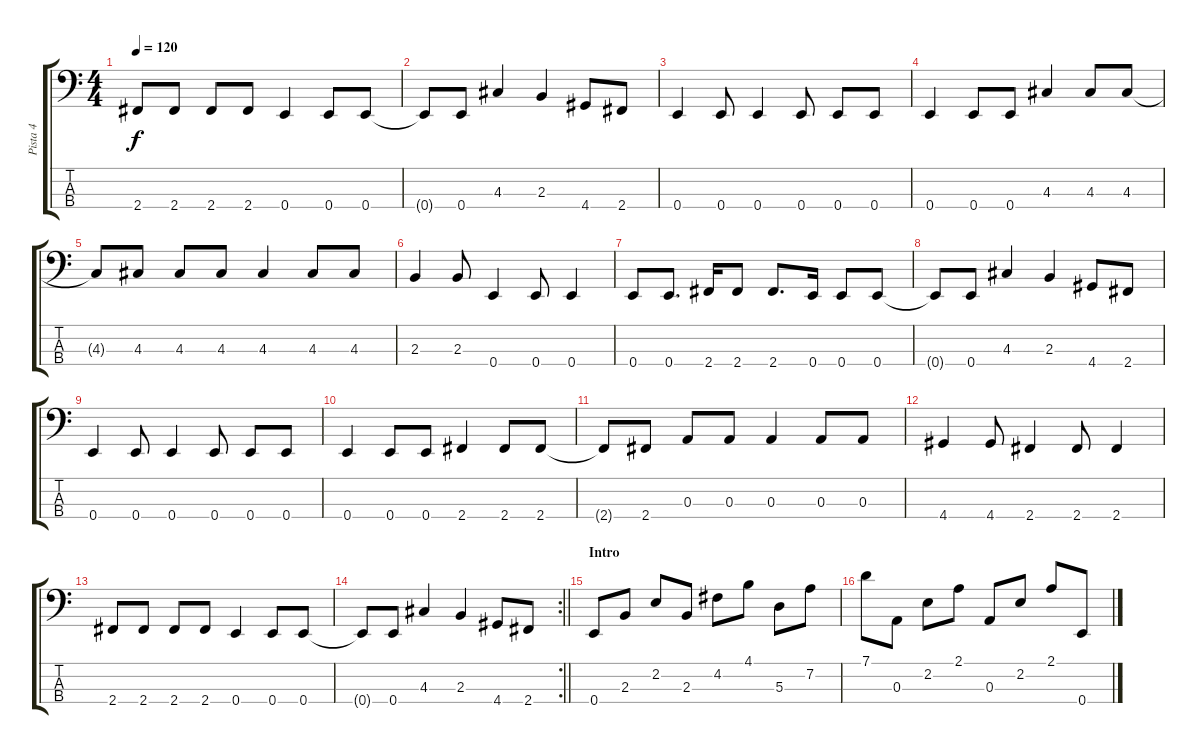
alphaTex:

\track ("Pista 4" "Pista 4") {instrument electricbassfinger}
\staff {score tabs}
\tuning (G2 D2 A1 E1) {hide}
\ts (4 4)
\tempo 120
\clef f4
\ks c
2.4.8{dy f} 2.4.8 2.4.8 2.4.8 0.4.4 0.4.8 0.4.8 |
0.4{t}.8 0.4.8 4.3.4 2.3.4 4.4.8 2.4.8 |
0.4.4 0.4.8 0.4.4 0.4.8 0.4.8 0.4.8 |
0.4.4 0.4.8 0.4.8 4.3.4 4.3.8 4.3.8 |
4.3{t}.8 4.3.8 4.3.8 4.3.8 4.3.4 4.3.8 4.3.8 |
2.3.4 2.3.8 0.4.4 0.4.8 0.4.4 |
0.4.8 0.4.8{d} 2.4.16 2.4.8 2.4.8{d} 0.4.16 0.4.8 0.4.8 |
0.4{t}.8 0.4.8 4.3.4 2.3.4 4.4.8 2.4.8 |
0.4.4 0.4.8 0.4.4 0.4.8 0.4.8 0.4.8 |
0.4.4 0.4.8 0.4.8 2.4.4 2.4.8 2.4.8 |
2.4{t}.8 2.4.8 0.3.8 0.3.8 0.3.4 0.3.8 0.3.8 |
4.4.4 4.4.8 2.4.4 2.4.8 2.4.4 |
2.4.8 2.4.8 2.4.8 2.4.8 0.4.4 0.4.8 0.4.8 |
\rc 2
\barLineRight lightlight
0.4{t}.8 0.4.8 4.3.4 2.3.4 4.4.8 2.4.8 |
\section ("" "Intro")
0.4.8 2.3.8 2.2.8 2.3.8 4.2.8 4.1.8 5.3.8 7.2.8 |
7.1.8 0.3.8 2.2.8 2.1.8 0.3.8 2.2.8 2.1.8 0.4.8
